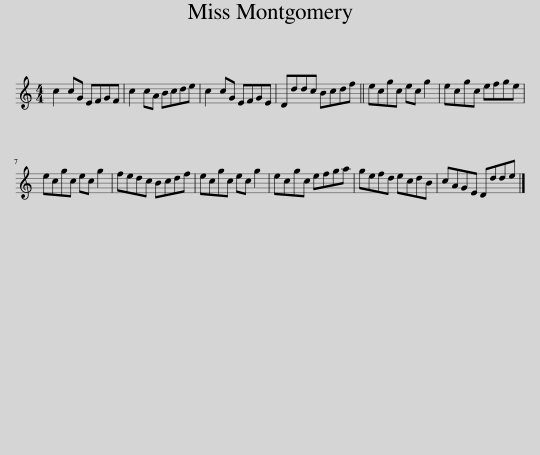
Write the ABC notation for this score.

X:1
L:1/8
M:4/4
I:linebreak $
K:C
V:1 treble
V:1
 c2 cG EFGF | c2 cA Bcde | c2 cG EFGE | Dddc Bcdf || ecgc ec g2 | %5
 ecgc efge |$ ecgc ec g2 | fedc Bcdf | ecgc ec g2 | ecgc efga | %10
 gefd ecdB | cAGE Ddde |] %12
